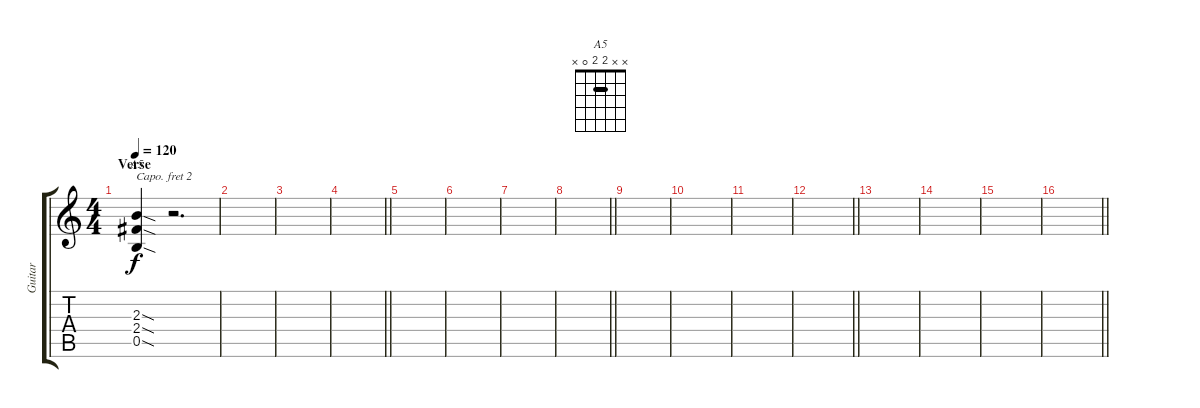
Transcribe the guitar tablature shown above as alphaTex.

\track ("Guitar" "Guitar") {instrument distortionguitar}
\staff {score tabs}
\capo 2
\tuning (E4 B3 G3 D3 A2 E2) {hide}
\chord ("A5" x x 2 2 0 x) {barre 2}
\ts (4 4)
\section ("" "Verse")
\tempo 120
\clef g2
\ks c
(2.3{sod} 2.4{sod} 0.5{sod}).4{ch "A5" dy f} r.2{d} |
|
|
\barLineRight lightlight
|
|
|
|
\barLineRight lightlight
|
|
|
|
\barLineRight lightlight
|
|
|
|
\barLineRight lightlight
